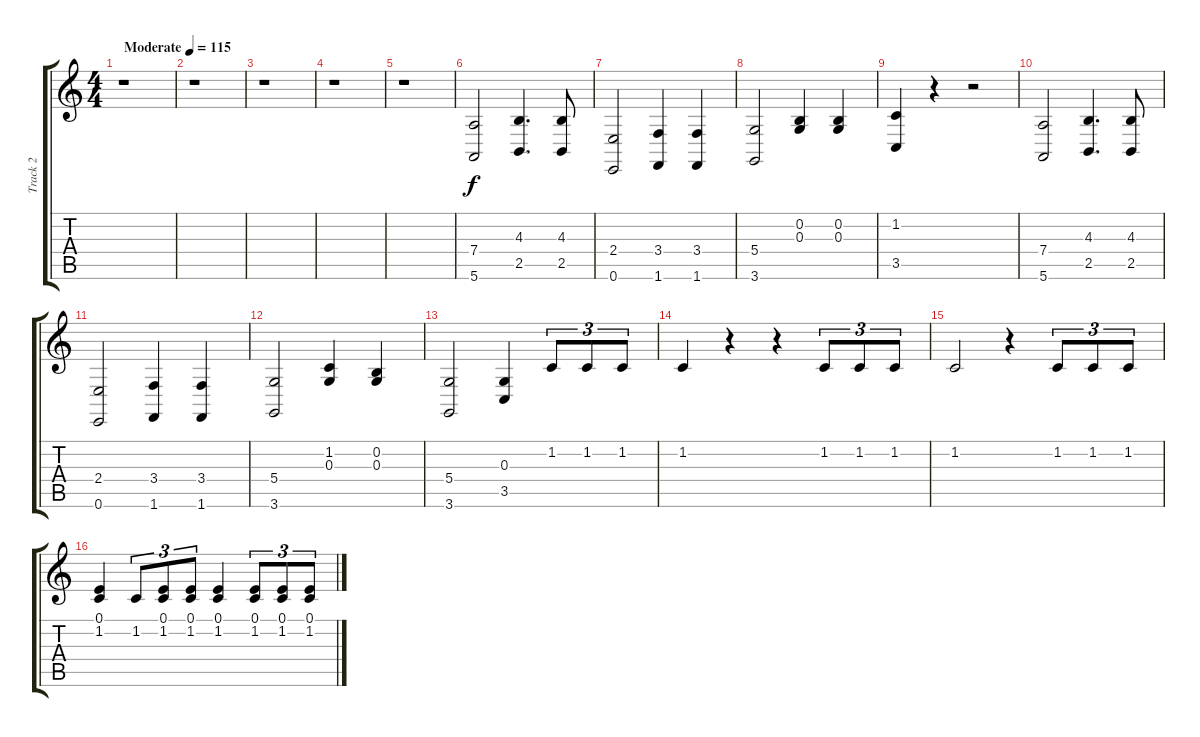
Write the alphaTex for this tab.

\track ("Track 2" "Track 2") {instrument churchorgan}
\staff {score tabs}
\tuning (E4 B3 G3 D3 A2 E2) {hide}
\ts (4 4)
\tempo (115 "Moderate")
\clef g2
\ks c
r.1{dy f instrument churchorgan} |
r.1 |
r.1 |
r.1 |
r.1 |
(7.4 5.6).2 (4.3 2.5).4{d} (4.3 2.5).8 |
(2.4 0.6).2 (3.4 1.6).4 (3.4 1.6).4 |
(5.4 3.6).2 (0.2 0.3).4 (0.2 0.3).4 |
(1.2 3.5).4 r.4 r.2 |
(7.4 5.6).2 (4.3 2.5).4{d} (4.3 2.5).8 |
(2.4 0.6).2 (3.4 1.6).4 (3.4 1.6).4 |
(5.4 3.6).2 (1.2 0.3).4 (0.2 0.3).4 |
(5.4 3.6).2 (0.3 3.5).4 1.2.8{tu (3 2)} 1.2.8{tu (3 2)} 1.2.8{tu (3 2)} |
1.2.4 r.4 r.4 1.2.8{tu (3 2)} 1.2.8{tu (3 2)} 1.2.8{tu (3 2)} |
1.2.2 r.4 1.2.8{tu (3 2)} 1.2.8{tu (3 2)} 1.2.8{tu (3 2)} |
(0.1 1.2).4 1.2.8{tu (3 2)} (0.1 1.2).8{tu (3 2)} (0.1 1.2).8{tu (3 2)} (0.1 1.2).4 (0.1 1.2).8{tu (3 2)} (0.1 1.2).8{tu (3 2)} (0.1 1.2).8{tu (3 2)}
